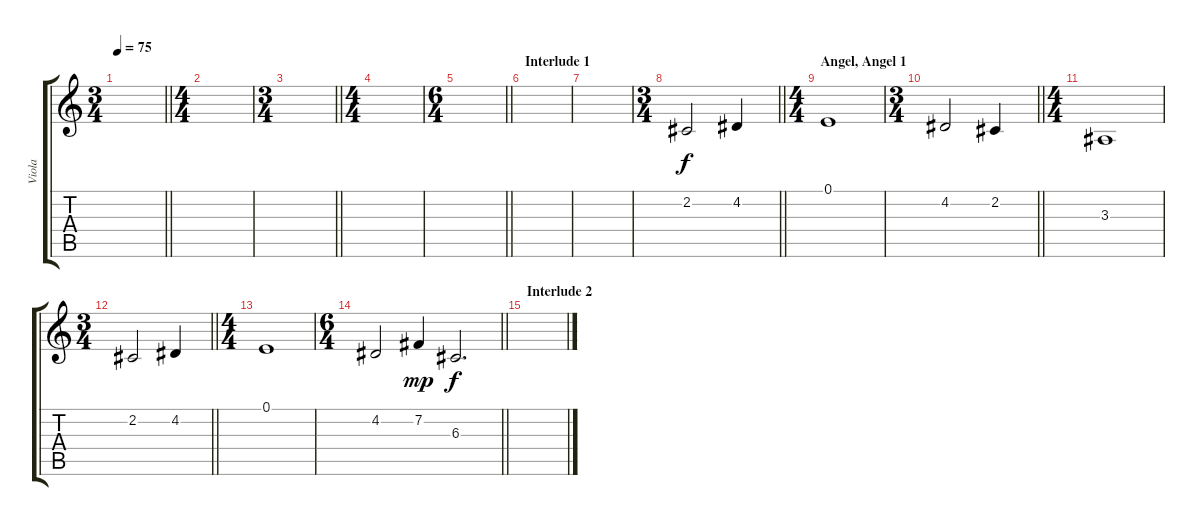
\track ("Viola" "Viola") {instrument viola}
\staff {score tabs}
\tuning (E4 B3 G3 D3 A2 E2) {hide}
\ts (3 4)
\tempo 75
\clef g2
\barLineRight lightlight
\ks c
|
\ts (4 4)
|
\ts (3 4)
\barLineRight lightlight
|
\ts (4 4)
|
\ts (6 4)
\barLineRight lightlight
|
\section ("" "Interlude 1")
|
|
\ts (3 4)
\barLineRight lightlight
2.2.2 4.2.4 |
\ts (4 4)
\section ("" "Angel, Angel 1")
0.1.1 |
\ts (3 4)
\barLineRight lightlight
4.2.2 2.2.4 |
\ts (4 4)
3.3.1 |
\ts (3 4)
\barLineRight lightlight
2.2.2 4.2.4 |
\ts (4 4)
0.1.1 |
\ts (6 4)
\barLineRight lightlight
4.2.2 7.2.4{dy mp} 6.3.2{d dy f} |
\section ("" "Interlude 2")
